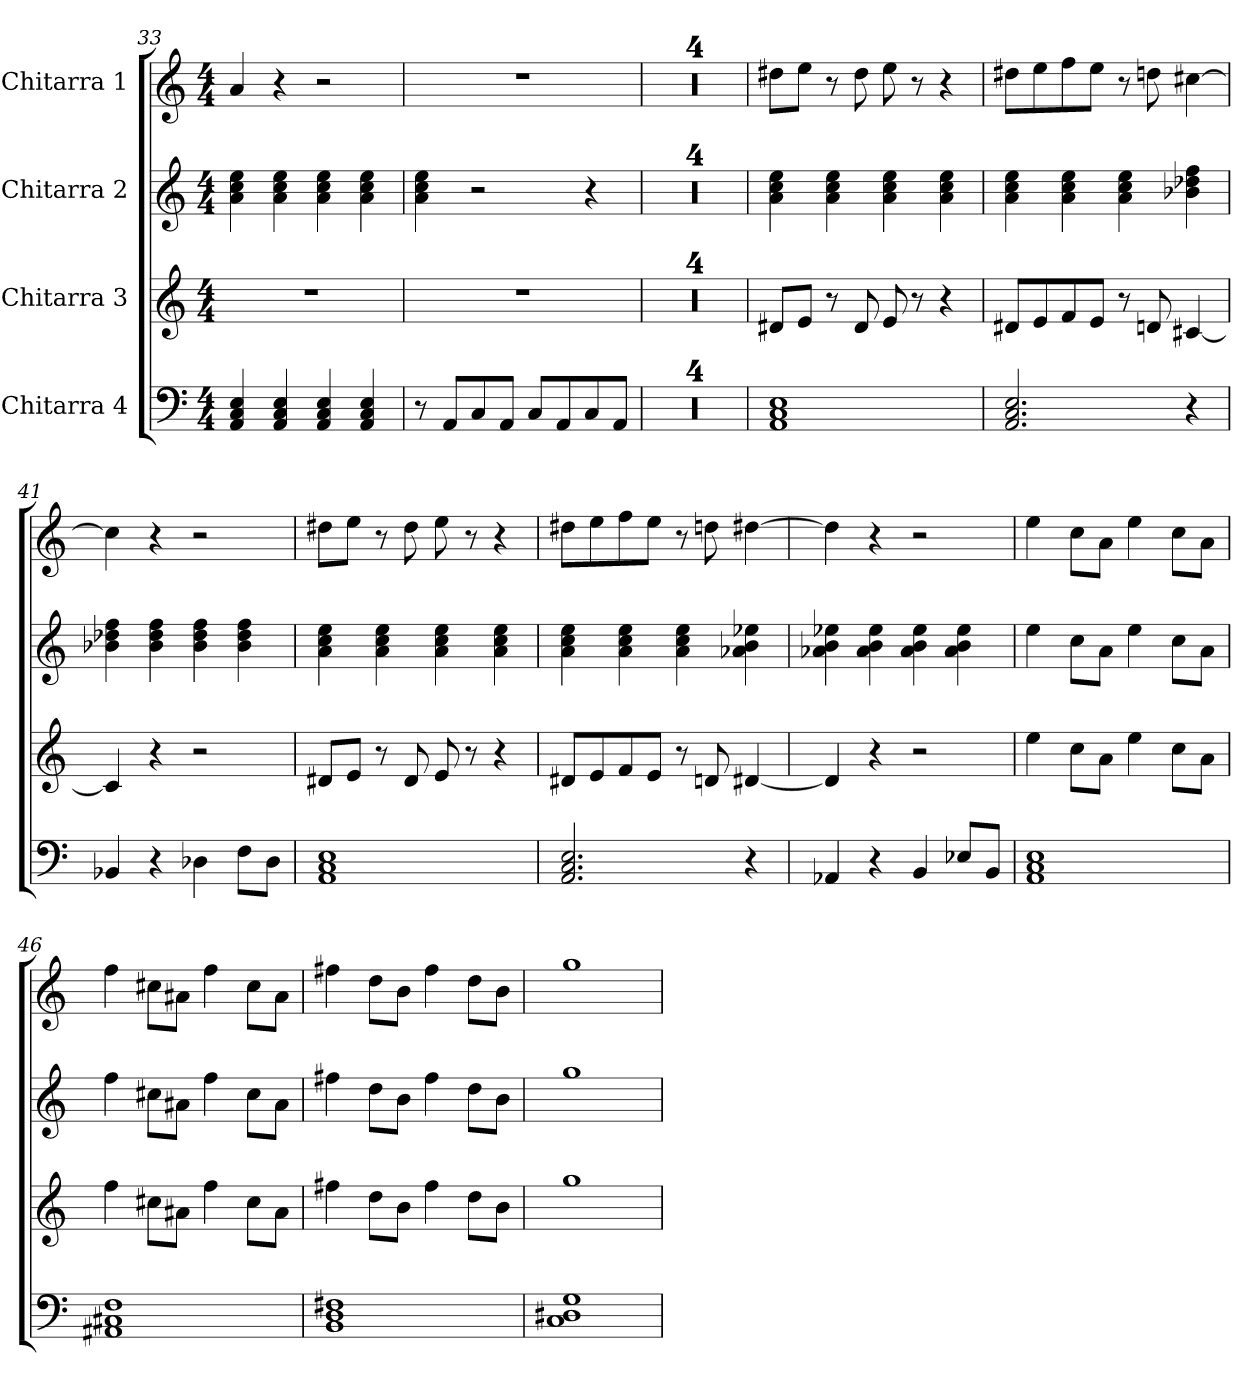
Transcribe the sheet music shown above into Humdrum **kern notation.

**kern	**kern	**kern	**kern
*part4	*part3	*part2	*part1
*staff4	*staff3	*staff2	*staff1
*I"Chitarra 4	*I"Chitarra 3	*I"Chitarra 2	*I"Chitarra 1
*clefF4	*clefG2	*clefG2	*clefG2
*k[]	*k[]	*k[]	*k[]
*M4/4	*M4/4	*M4/4	*M4/4
=33	=33	=33	=33
4AA/ 4C/ 4E/	1r	4a\ 4cc\ 4ee\	4a/
4AA/ 4C/ 4E/	.	4a\ 4cc\ 4ee\	4r
4AA/ 4C/ 4E/	.	4a\ 4cc\ 4ee\	2r
4AA/ 4C/ 4E/	.	4a\ 4cc\ 4ee\	.
=34	=34	=34	=34
8r	1r	4a\ 4cc\ 4ee\	1r
8AA/L	.	.	.
8C/	.	2r	.
8AA/J	.	.	.
8C/L	.	.	.
8AA/	.	.	.
8C/	.	4r	.
8AA/J	.	.	.
=35	=35	=35	=35
1r	1r	1r	1r
=36	=36	=36	=36
1r	1r	1r	1r
=37	=37	=37	=37
1r	1r	1r	1r
=38	=38	=38	=38
1r	1r	1r	1r
=39	=39	=39	=39
1AA 1C 1E	8d#X/L	4a\ 4cc\ 4ee\	8dd#X\L
.	8e/J	.	8ee\J
.	8r	4a\ 4cc\ 4ee\	8r
.	8d#/	.	8dd#\
.	8e/	4a\ 4cc\ 4ee\	8ee\
.	8r	.	8r
.	4r	4a\ 4cc\ 4ee\	4r
!!LO:LB:g=z
=40	=40	=40	=40
2.AA/ 2.C/ 2.E/	8d#X/L	4a\ 4cc\ 4ee\	8dd#X\L
.	8e/	.	8ee\
.	8f/	4a\ 4cc\ 4ee\	8ff\
.	8e/J	.	8ee\J
.	8r	4a\ 4cc\ 4ee\	8r
.	8dn/	.	8ddn\
4r	[4c#X/	4b-X\ 4dd-X\ 4ff\	[4cc#X\
=41	=41	=41	=41
4BB-X/	4c#/]	4b-X\ 4dd-X\ 4ff\	4cc#\]
4r	4r	4b-\ 4dd-\ 4ff\	4r
4D-X\	2r	4b-\ 4dd-\ 4ff\	2r
8F\L	.	4b-\ 4dd-\ 4ff\	.
8D-\J	.	.	.
=42	=42	=42	=42
1AA 1C 1E	8d#X/L	4a\ 4cc\ 4ee\	8dd#X\L
.	8e/J	.	8ee\J
.	8r	4a\ 4cc\ 4ee\	8r
.	8d#/	.	8dd#\
.	8e/	4a\ 4cc\ 4ee\	8ee\
.	8r	.	8r
.	4r	4a\ 4cc\ 4ee\	4r
=43	=43	=43	=43
2.AA/ 2.C/ 2.E/	8d#X/L	4a\ 4cc\ 4ee\	8dd#X\L
.	8e/	.	8ee\
.	8f/	4a\ 4cc\ 4ee\	8ff\
.	8e/J	.	8ee\J
.	8r	4a\ 4cc\ 4ee\	8r
.	8dn/	.	8ddn\
4r	[4d#X/	4a-X\ 4b\ 4ee-X\	[4dd#X\
=44	=44	=44	=44
4AA-X/	4d#/]	4a-X\ 4b\ 4ee-X\	4dd#\]
4r	4r	4a-\ 4b\ 4ee-\	4r
4BB/	2r	4a-\ 4b\ 4ee-\	2r
8E-X/L	.	4a-\ 4b\ 4ee-\	.
8BB/J	.	.	.
!!LO:LB:g=z
=45	=45	=45	=45
1AA 1C 1E	4ee\	4ee\	4ee\
.	8cc\L	8cc\L	8cc\L
.	8a\J	8a\J	8a\J
.	4ee\	4ee\	4ee\
.	8cc\L	8cc\L	8cc\L
.	8a\J	8a\J	8a\J
=46	=46	=46	=46
1AA#X 1C#X 1F	4ff\	4ff\	4ff\
.	8cc#X\L	8cc#X\L	8cc#X\L
.	8a#X\J	8a#X\J	8a#X\J
.	4ff\	4ff\	4ff\
.	8cc#\L	8cc#\L	8cc#\L
.	8a#\J	8a#\J	8a#\J
=47	=47	=47	=47
1BB 1D 1F#X	4ff#X\	4ff#X\	4ff#X\
.	8dd\L	8dd\L	8dd\L
.	8b\J	8b\J	8b\J
.	4ff#\	4ff#\	4ff#\
.	8dd\L	8dd\L	8dd\L
.	8b\J	8b\J	8b\J
=48	=48	=48	=48
1C 1D#X 1G	1gg	1gg	1gg
=	=	=	=
*-	*-	*-	*-
